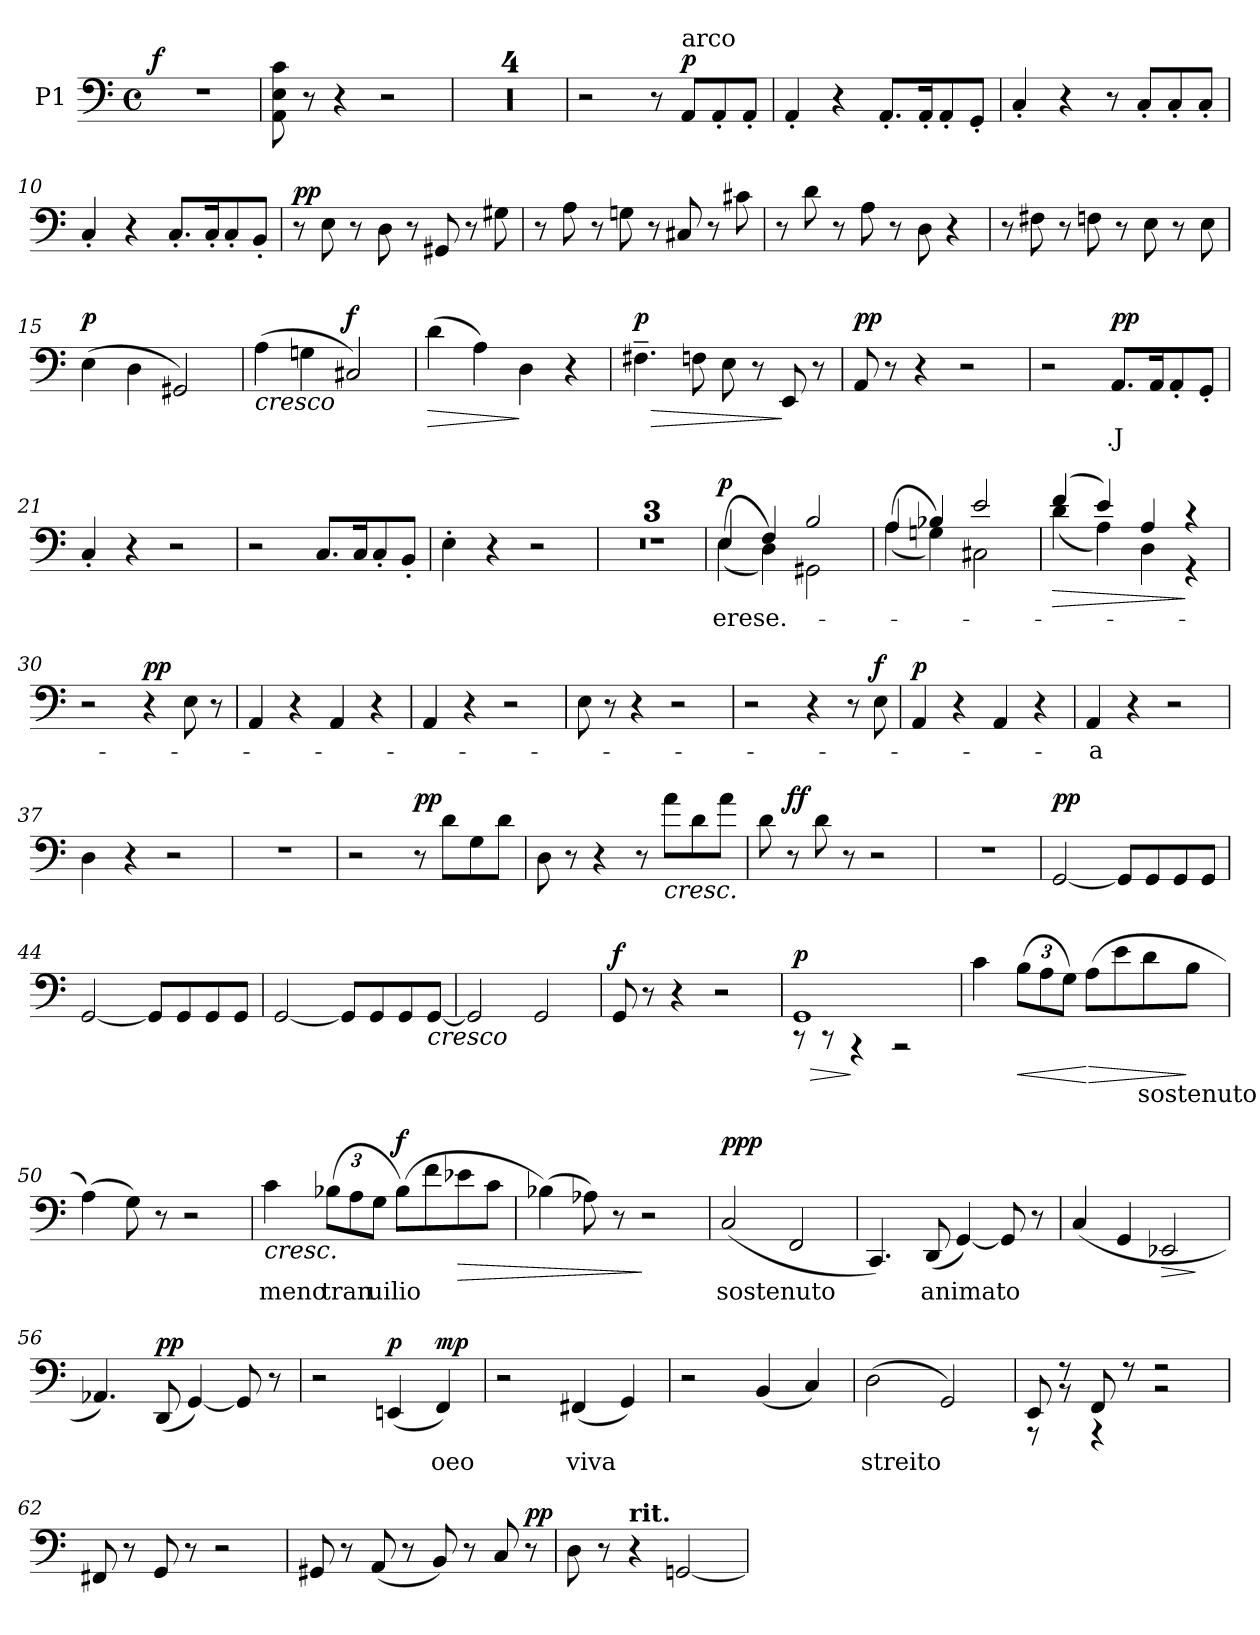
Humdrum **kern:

**kern	**text	**dynam
*part1	*part1	*part1
*staff1	*staff1	*staff1
*I"P1	*	*
*clefF4	*	*
*k[]	*	*
*M4/4	*	*
*met(c)	*	*
*MM120	*	*
=1	=1	=1
!	!	!LO:DY:b
1r	.	f
=2	=2	=2
8AA\ 8E\ 8c\	.	.
8r	.	.
4r	.	.
2r	.	.
=3	=3	=3
1ryy	.	.
=4	=4	=4
1ryy	.	.
=5	=5	=5
1ryy	.	.
=6	=6	=6
1ryy	.	.
=7	=7	=7
2r	.	.
8r	.	.
!LO:TX:a:t=arco	!	!
!	!	!LO:DY:b
8AA/L	.	p
8AA'/	.	.
8AA'/J	.	.
=8	=8	=8
4AA'/	.	.
4r	.	.
8.AA'/L	.	.
16AA'/K	.	.
8AA'/	.	.
8GG'/J	.	.
=9	=9	=9
4C'/	.	.
4r	.	.
8r	.	.
8C'/L	.	.
8C'/	.	.
8C'/J	.	.
=10	=10	=10
4C'/	.	.
4r	.	.
8.C'/L	.	.
16C'/K	.	.
8C'/	.	.
8BB'/J	.	.
!!LO:LB:g=z
=11	=11	=11
!	!	!LO:DY:b
8r	.	pp
8E\	.	.
8r	.	.
8D\	.	.
8r	.	.
8GG#X/	.	.
8r	.	.
8G#X\	.	.
=12	=12	=12
8r	.	.
8A\	.	.
8r	.	.
8Gn\	.	.
8r	.	.
8C#X/	.	.
8r	.	.
8c#X\	.	.
=13	=13	=13
8r	.	.
8d\	.	.
8r	.	.
8A\	.	.
8r	.	.
8D\	.	.
4r	.	.
=14	=14	=14
8r	.	.
8F#X\	.	.
8r	.	.
8Fn\	.	.
8r	.	.
8E\	.	.
8r	.	.
8E\	.	.
!!LO:LB:g=z
=15	=15	=15
!	!	!LO:DY:b
(4E\	.	p
4D\	.	.
2GG#X/)	.	.
=16	=16	=16
!LO:TX:b:i:t=cresco	!	!
(4A\	.	.
4Gn\	.	.
!	!	!LO:DY:b
2C#X/)	.	f
=17	=17	=17
!	!	!LO:HP:b
(4d\	.	>
4A\)	.	.
4D\	.	]
4r	.	.
=18	=18	=18
!	!	!LO:HP:b
!	!	!LO:DY:n=1:b
4.F#X~\	.	> p
8Fn\	.	.
8E\	.	.
8r	.	.
8EE/	.	]
8r	.	.
=19	=19	=19
!	!	!LO:DY:b
8AA/	.	pp
8r	.	.
4r	.	.
2r	.	.
=20	=20	=20
2r	.	.
!	!	!LO:DY:b
8.AA/L	.J	pp
16AA/K	.	.
8AA'/	.	.
8GG'/J	.	.
=21	=21	=21
4C'/	.	.
4r	.	.
2r	.	.
!!LO:LB:g=z
=22	=22	=22
2r	.	.
8.C/L	.	.
16C/K	.	.
8C'/	.	.
8BB'/J	.	.
=23	=23	=23
4E'\	.	.
4r	.	.
2r	.	.
=24	=24	=24
1ryy	.	.
=25	=25	=25
1ryy	.	.
=26	=26	=26
1ryy	.	.
=27	=27	=27
*^	*	*
!	!	!	!LO:DY:b
4E/	((4E\	erese.-	p
4F/	4D\))	.	.
2B/	2GG#X\	.	.
=28	=28	=28	=28
4A/	((4A\	.	.
4B-X/	4Gn\))	.	.
2e/	2C#X\	.	.
=29	=29	=29	=29
!	!	!	!LO:HP:b
(4f/	(4d\	.	>
4e/)	4A\)	.	.
4A/	4D\	.	.
4r	4r	.	]
*v	*v	*	*
!!LO:LB:g=z
=30	=30	=30
2r	.	.
!	!	!LO:DY:b
4r	.	pp
8E\	.	.
8r	.	.
=31	=31	=31
4AA/	.	.
4r	.	.
4AA/	.	.
4r	.	.
=32	=32	=32
4AA/	.	.
4r	.	.
2r	.	.
=33	=33	=33
8E\	.	.
8r	.	.
4r	.	.
2r	.	.
=34	=34	=34
2r	.	.
4r	.	.
8r	.	.
!	!	!LO:DY:b
8E\	.	f
=35	=35	=35
!	!	!LO:DY:b
4AA/	.	p
4r	.	.
4AA/	.	.
4r	.	.
!!LO:LB:g=z
=36	=36	=36
4AA/	a	.
4r	.	.
2r	.	.
=37	=37	=37
4D\	.	.
4r	.	.
2r	.	.
=38	=38	=38
1r	.	.
=39	=39	=39
2r	.	.
!	!	!LO:DY:b
8r	.	pp
8d\L	.	.
8G\	.	.
8d\J	.	.
=40	=40	=40
8D\	.	.
8r	.	.
4r	.	.
8r	.	.
!	!	!LO:HP:b
8a\L	.	<
8d\	.	.
8a\J	.	.
=41	=41	=41
8d\	.	.
!	!	!LO:DY:b
8r	.	ff
8d\	.	.
8r	.	[
2r	.	.
=42	=42	=42
1r	.	.
!!LO:LB:g=z
=43	=43	=43
!	!	!LO:DY:b
[2GG/	.	pp
8GG/L]	.	.
8GG/	.	.
8GG/	.	.
8GG/J	.	.
=44	=44	=44
[2GG/	.	.
8GG/L]	.	.
8GG/	.	.
8GG/	.	.
8GG/J	.	.
=45	=45	=45
[2GG/	.	.
8GG/L]	.	.
8GG/	.	.
8GG/	.	.
!LO:TX:b:i:t=cresco	!	!
[8GG/J	.	.
=46	=46	=46
2GG/]	.	.
2GG/	.	.
=47	=47	=47
!	!	!LO:DY:b
8GG/	.	f
8r	.	.
4r	.	.
2r	.	.
=48	=48	=48
!LO:TX:a:i:t=molto	!	!
!	!	!LO:HP:b
*^	*	*
!	!	!	!LO:DY:n=1:b
1GG	8r	.	> p
.	8r	.	.
.	4r	.	]
.	2r	.	.
!!LO:LB:g=z	!!
=49	=49	=49	=49
!	!	!	!LO:DY:b
!	!	!	!LO:DY:n=1:a
*v	*v	*	*
4c\	.	mf p
!	!	!LO:HP:b
(12B\L	.	<
12A\	.	.
12G\J)	.	.
!	!	!LO:HP:n=1:b
(8A\L	.	[ >
8e\	.	.
8d\	sostenuto	.
8B\J	.	]
=50	=50	=50
(4A\)	.	.
8G\)	.	.
8r	.	.
2r	.	.
=51	=51	=51
!	!	!LO:HP:b
4c\	meno	<
(12B-X\L	tran	.
12A\	.	.
12G\J	uilio	.
!	!	!LO:DY:b
(8B-\L)	.	f
8f\	.	[
!	!	!LO:HP:b
8e-X\	.	>
8c\J	.	.
!!LO:PB:g=z
=52	=52	=52
(4B-X\)	.	.
8A-X\)	.	.
8r	.	.
2r	.	]
=53	=53	=53
!	!	!LO:DY:b
(2C/	sostenuto	ppp
2FF/	.	.
=54	=54	=54
4.CC/)	.	.
(8DD/	animato	.
[4GG/)	.	.
8GG/]	.	.
8r	.	.
=55	=55	=55
(4C/	.	.
4GG/	.	.
!	!	!LO:HP:b
2EE-X/	.	>
.	.	]
=56	=56	=56
4.AA-X/)	.	.
!	!	!LO:DY:b
(8DD/	.	pp
[4GG/)	.	.
8GG/]	.	.
8r	.	.
!!LO:LB:g=z
=57	=57	=57
2r	.	.
!	!	!LO:DY:b
(4EEn/	.	p
!	!	!LO:DY:a
4FF/)	oeo	mp
=58	=58	=58
2r	.	.
(4FF#X/	viva	.
4GG/)	.	.
=59	=59	=59
2r	.	.
(4BB/	.	.
4C/)	.	.
=60	=60	=60
(2D\	streito	.
2GG/)	.	.
=61	=61	=61
*^	*	*
8EE/	8r	.	.
8r	8r	.	.
8FF/	4r	.	.
8r	.	.	.
2r	2r	.	.
*v	*v	*	*
=62	=62	=62
8FF#X/	.	.
8r	.	.
8GG/	.	.
8r	.	.
2r	.	.
!!LO:LB:g=z
=63	=63	=63
8GG#X/	.	.
8r	.	.
(8AA/	.	.
8r	.	.
8BB/)	.	.
8r	.	.
8C/	.	.
!	!	!LO:DY:a
8r	.	pp
=64	=64	=64
8D\	.	.
8r	.	.
!LO:TX:a:B:t=rit.	!	!
4r	.	.
[2GGn/	.	.
=	=	=
*-	*-	*-
